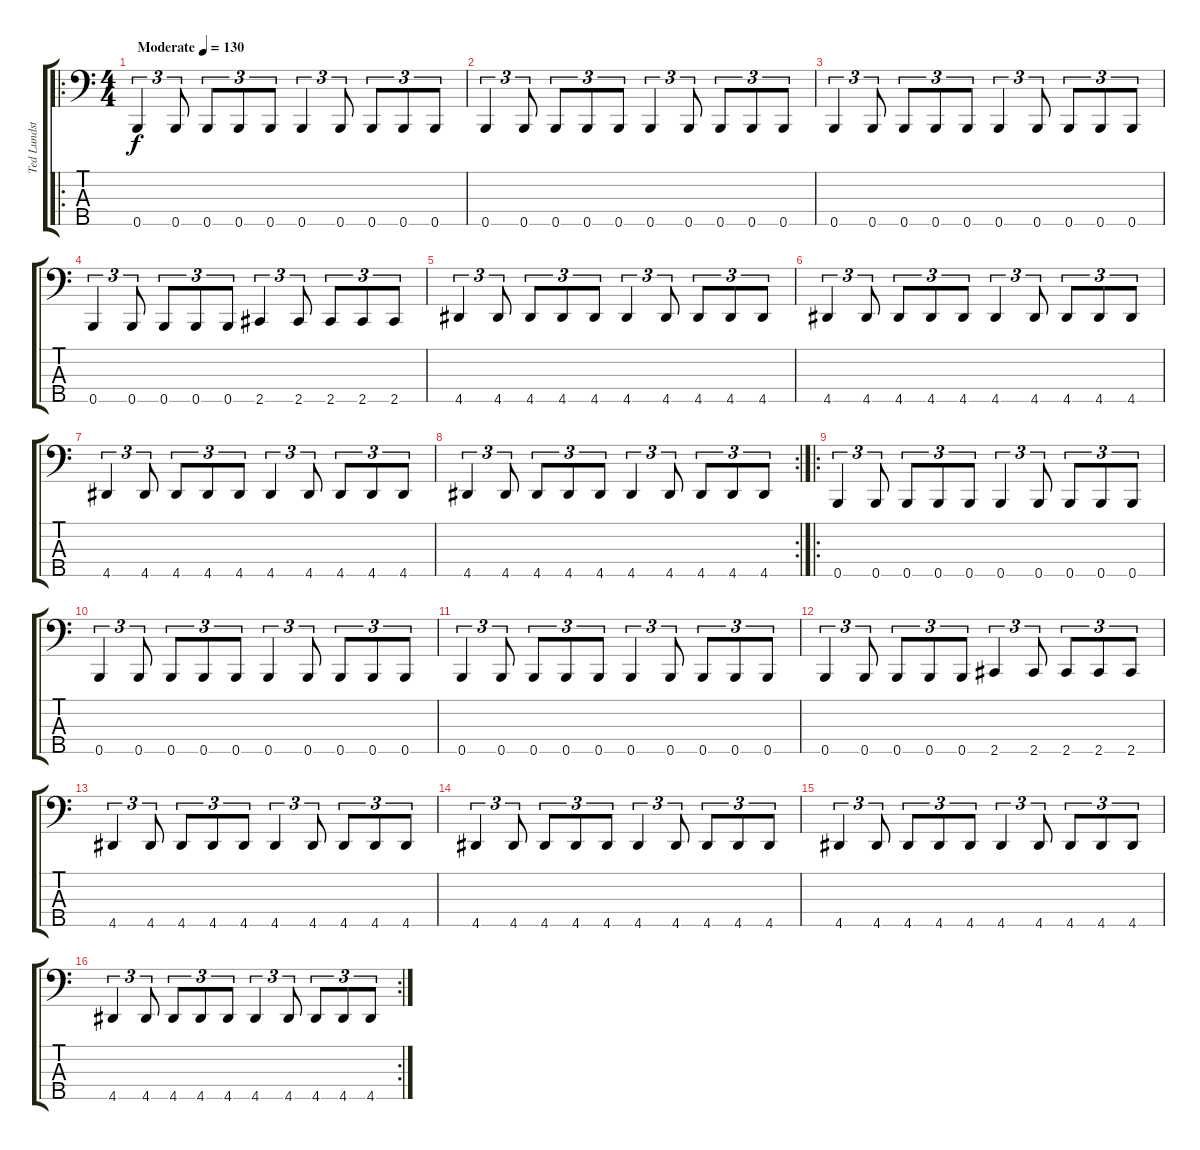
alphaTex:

\track ("Ted Lundström" "Ted Lundst") {instrument electricbassfinger}
\staff {score tabs}
\tuning (G2 D2 A1 E1 B0) {hide}
\ro
\ts (4 4)
\tempo (130 "Moderate")
\clef f4
\ks c
0.5.4{tu (3 2) dy f instrument electricbassfinger} 0.5.8{tu (3 2)} 0.5.8{tu (3 2)} 0.5.8{tu (3 2)} 0.5.8{tu (3 2)} 0.5.4{tu (3 2)} 0.5.8{tu (3 2)} 0.5.8{tu (3 2)} 0.5.8{tu (3 2)} 0.5.8{tu (3 2)} |
0.5.4{tu (3 2)} 0.5.8{tu (3 2)} 0.5.8{tu (3 2)} 0.5.8{tu (3 2)} 0.5.8{tu (3 2)} 0.5.4{tu (3 2)} 0.5.8{tu (3 2)} 0.5.8{tu (3 2)} 0.5.8{tu (3 2)} 0.5.8{tu (3 2)} |
0.5.4{tu (3 2)} 0.5.8{tu (3 2)} 0.5.8{tu (3 2)} 0.5.8{tu (3 2)} 0.5.8{tu (3 2)} 0.5.4{tu (3 2)} 0.5.8{tu (3 2)} 0.5.8{tu (3 2)} 0.5.8{tu (3 2)} 0.5.8{tu (3 2)} |
0.5.4{tu (3 2)} 0.5.8{tu (3 2)} 0.5.8{tu (3 2)} 0.5.8{tu (3 2)} 0.5.8{tu (3 2)} 2.5.4{tu (3 2)} 2.5.8{tu (3 2)} 2.5.8{tu (3 2)} 2.5.8{tu (3 2)} 2.5.8{tu (3 2)} |
4.5.4{tu (3 2)} 4.5.8{tu (3 2)} 4.5.8{tu (3 2)} 4.5.8{tu (3 2)} 4.5.8{tu (3 2)} 4.5.4{tu (3 2)} 4.5.8{tu (3 2)} 4.5.8{tu (3 2)} 4.5.8{tu (3 2)} 4.5.8{tu (3 2)} |
4.5.4{tu (3 2)} 4.5.8{tu (3 2)} 4.5.8{tu (3 2)} 4.5.8{tu (3 2)} 4.5.8{tu (3 2)} 4.5.4{tu (3 2)} 4.5.8{tu (3 2)} 4.5.8{tu (3 2)} 4.5.8{tu (3 2)} 4.5.8{tu (3 2)} |
4.5.4{tu (3 2)} 4.5.8{tu (3 2)} 4.5.8{tu (3 2)} 4.5.8{tu (3 2)} 4.5.8{tu (3 2)} 4.5.4{tu (3 2)} 4.5.8{tu (3 2)} 4.5.8{tu (3 2)} 4.5.8{tu (3 2)} 4.5.8{tu (3 2)} |
\rc 2
4.5.4{tu (3 2)} 4.5.8{tu (3 2)} 4.5.8{tu (3 2)} 4.5.8{tu (3 2)} 4.5.8{tu (3 2)} 4.5.4{tu (3 2)} 4.5.8{tu (3 2)} 4.5.8{tu (3 2)} 4.5.8{tu (3 2)} 4.5.8{tu (3 2)} |
\ro
0.5.4{tu (3 2)} 0.5.8{tu (3 2)} 0.5.8{tu (3 2)} 0.5.8{tu (3 2)} 0.5.8{tu (3 2)} 0.5.4{tu (3 2)} 0.5.8{tu (3 2)} 0.5.8{tu (3 2)} 0.5.8{tu (3 2)} 0.5.8{tu (3 2)} |
0.5.4{tu (3 2)} 0.5.8{tu (3 2)} 0.5.8{tu (3 2)} 0.5.8{tu (3 2)} 0.5.8{tu (3 2)} 0.5.4{tu (3 2)} 0.5.8{tu (3 2)} 0.5.8{tu (3 2)} 0.5.8{tu (3 2)} 0.5.8{tu (3 2)} |
0.5.4{tu (3 2)} 0.5.8{tu (3 2)} 0.5.8{tu (3 2)} 0.5.8{tu (3 2)} 0.5.8{tu (3 2)} 0.5.4{tu (3 2)} 0.5.8{tu (3 2)} 0.5.8{tu (3 2)} 0.5.8{tu (3 2)} 0.5.8{tu (3 2)} |
0.5.4{tu (3 2)} 0.5.8{tu (3 2)} 0.5.8{tu (3 2)} 0.5.8{tu (3 2)} 0.5.8{tu (3 2)} 2.5.4{tu (3 2)} 2.5.8{tu (3 2)} 2.5.8{tu (3 2)} 2.5.8{tu (3 2)} 2.5.8{tu (3 2)} |
4.5.4{tu (3 2)} 4.5.8{tu (3 2)} 4.5.8{tu (3 2)} 4.5.8{tu (3 2)} 4.5.8{tu (3 2)} 4.5.4{tu (3 2)} 4.5.8{tu (3 2)} 4.5.8{tu (3 2)} 4.5.8{tu (3 2)} 4.5.8{tu (3 2)} |
4.5.4{tu (3 2)} 4.5.8{tu (3 2)} 4.5.8{tu (3 2)} 4.5.8{tu (3 2)} 4.5.8{tu (3 2)} 4.5.4{tu (3 2)} 4.5.8{tu (3 2)} 4.5.8{tu (3 2)} 4.5.8{tu (3 2)} 4.5.8{tu (3 2)} |
4.5.4{tu (3 2)} 4.5.8{tu (3 2)} 4.5.8{tu (3 2)} 4.5.8{tu (3 2)} 4.5.8{tu (3 2)} 4.5.4{tu (3 2)} 4.5.8{tu (3 2)} 4.5.8{tu (3 2)} 4.5.8{tu (3 2)} 4.5.8{tu (3 2)} |
\rc 2
4.5.4{tu (3 2)} 4.5.8{tu (3 2)} 4.5.8{tu (3 2)} 4.5.8{tu (3 2)} 4.5.8{tu (3 2)} 4.5.4{tu (3 2)} 4.5.8{tu (3 2)} 4.5.8{tu (3 2)} 4.5.8{tu (3 2)} 4.5.8{tu (3 2)}
